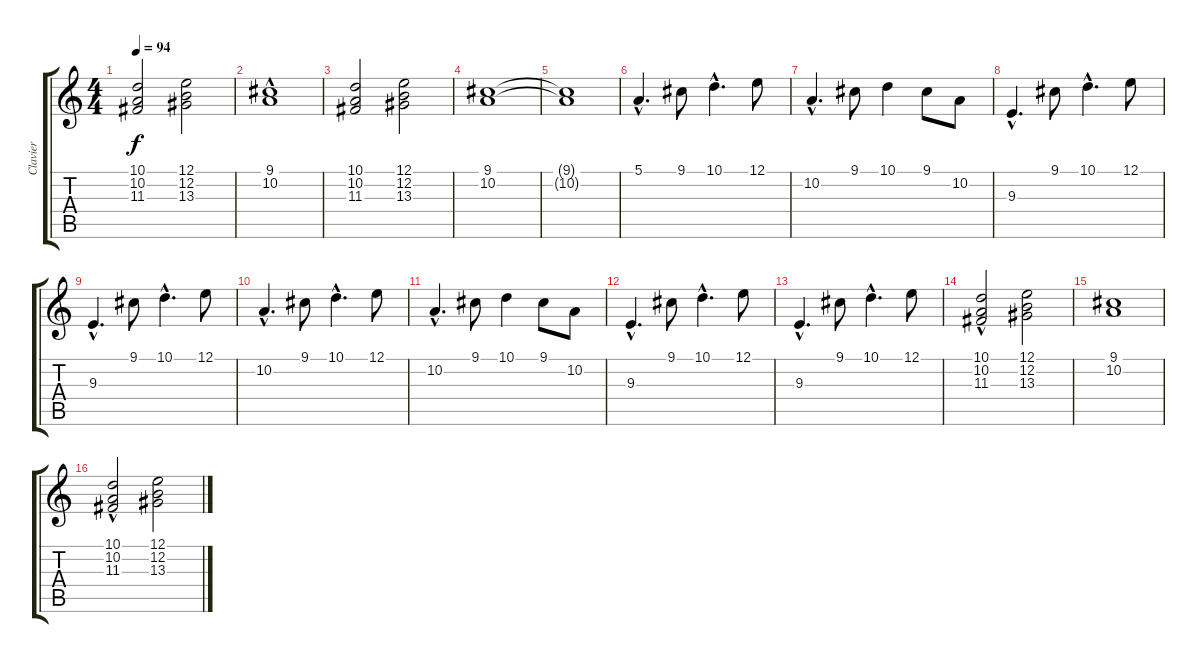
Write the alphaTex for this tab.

\track ("Clavier" "Clavier") {instrument choiraahs}
\staff {score tabs}
\tuning (E4 B3 G3 D3 A2 E2) {hide}
\ts (4 4)
\tempo 94
\clef g2
\ks c
(10.1 10.2 11.3).2{dy f} (12.1 12.2 13.3).2 |
(9.1 10.2{hac}).1 |
(10.1 10.2 11.3).2 (12.1 12.2 13.3).2 |
(9.1 10.2).1 |
(9.1{t} 10.2{t}).1 |
5.1{hac}.4{d} 9.1.8 10.1{hac}.4{d} 12.1.8 |
10.2{hac}.4{d} 9.1.8 10.1.4 9.1.8 10.2.8 |
9.3{hac}.4{d} 9.1.8 10.1{hac}.4{d} 12.1.8 |
9.3{hac}.4{d} 9.1.8 10.1{hac}.4{d} 12.1.8 |
10.2{hac}.4{d} 9.1.8 10.1{hac}.4{d} 12.1.8 |
10.2{hac}.4{d} 9.1.8 10.1.4 9.1.8 10.2.8 |
9.3{hac}.4{d} 9.1.8 10.1{hac}.4{d} 12.1.8 |
9.3{hac}.4{d} 9.1.8 10.1{hac}.4{d} 12.1.8 |
(10.1 10.2{hac} 11.3).2 (12.1 12.2 13.3).2 |
(9.1 10.2).1 |
(10.1 10.2{hac} 11.3).2 (12.1 12.2 13.3).2
